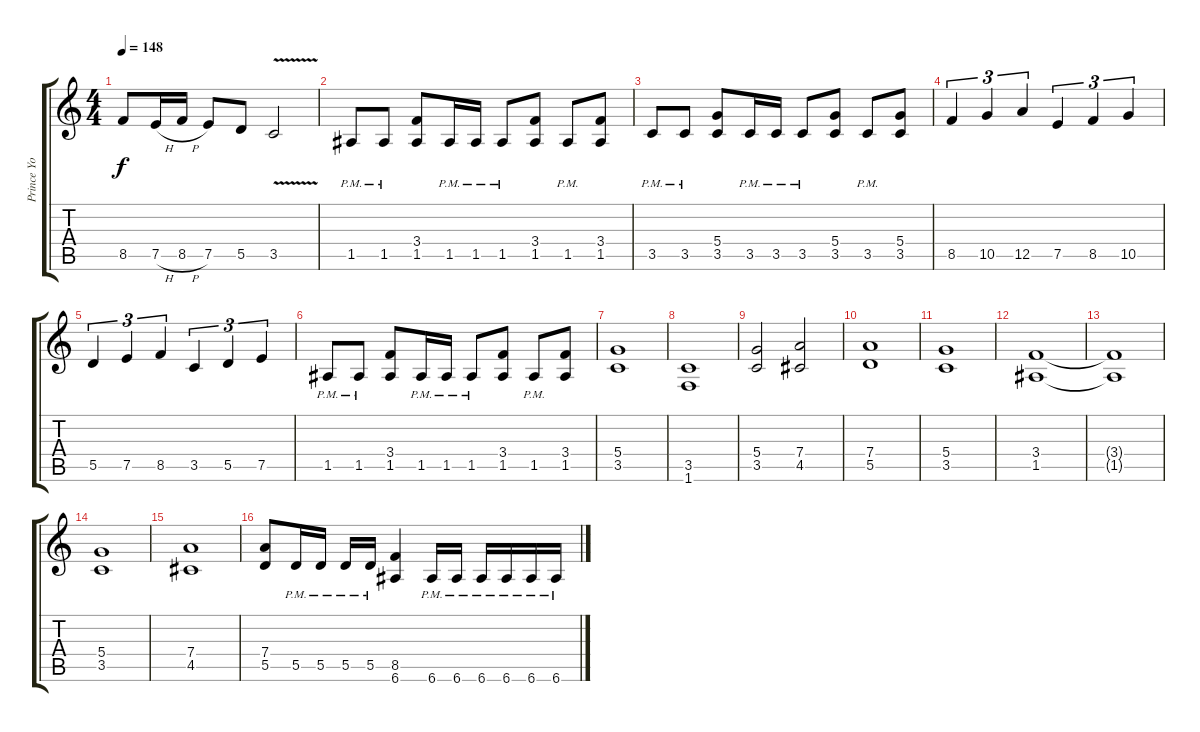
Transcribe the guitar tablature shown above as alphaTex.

\track ("Prince Yo (Rhythm G)" "Prince Yo ") {instrument distortionguitar}
\staff {score tabs}
\tuning (E4 B3 G3 D3 A2 E2) {hide}
\ts (4 4)
\tempo 148
\clef g2
\ks c
8.5.8{dy f} 7.5{h}.16 8.5{h}.16 7.5.8 5.5.8 3.5{v}.2 |
1.5{pm}.8 1.5{pm}.8 (3.4 1.5).8 1.5{pm}.16 1.5{pm}.16 1.5{pm}.8 (3.4 1.5).8 1.5{pm}.8 (3.4 1.5).8 |
3.5{pm}.8 3.5{pm}.8 (5.4 3.5).8 3.5{pm}.16 3.5{pm}.16 3.5{pm}.8 (5.4 3.5).8 3.5{pm}.8 (5.4 3.5).8 |
8.5.4{tu (3 2)} 10.5.4{tu (3 2)} 12.5.4{tu (3 2)} 7.5.4{tu (3 2)} 8.5.4{tu (3 2)} 10.5.4{tu (3 2)} |
5.5.4{tu (3 2)} 7.5.4{tu (3 2)} 8.5.4{tu (3 2)} 3.5.4{tu (3 2)} 5.5.4{tu (3 2)} 7.5.4{tu (3 2)} |
1.5{pm}.8 1.5{pm}.8 (3.4 1.5).8 1.5{pm}.16 1.5{pm}.16 1.5{pm}.8 (3.4 1.5).8 1.5{pm}.8 (3.4 1.5).8 |
(5.4 3.5).1 |
(3.5 1.6).1 |
(5.4 3.5).2 (7.4 4.5).2 |
(7.4 5.5).1 |
(5.4 3.5).1 |
(3.4 1.5).1 |
(3.4{t} 1.5{t}).1 |
(5.4 3.5).1 |
(7.4 4.5).1 |
(7.4 5.5).8 5.5{pm}.16 5.5{pm}.16 5.5{pm}.16 5.5{pm}.16 (8.5 6.6).4 6.6{pm}.16 6.6{pm}.16 6.6{pm}.16 6.6{pm}.16 6.6{pm}.16 6.6{pm}.16
